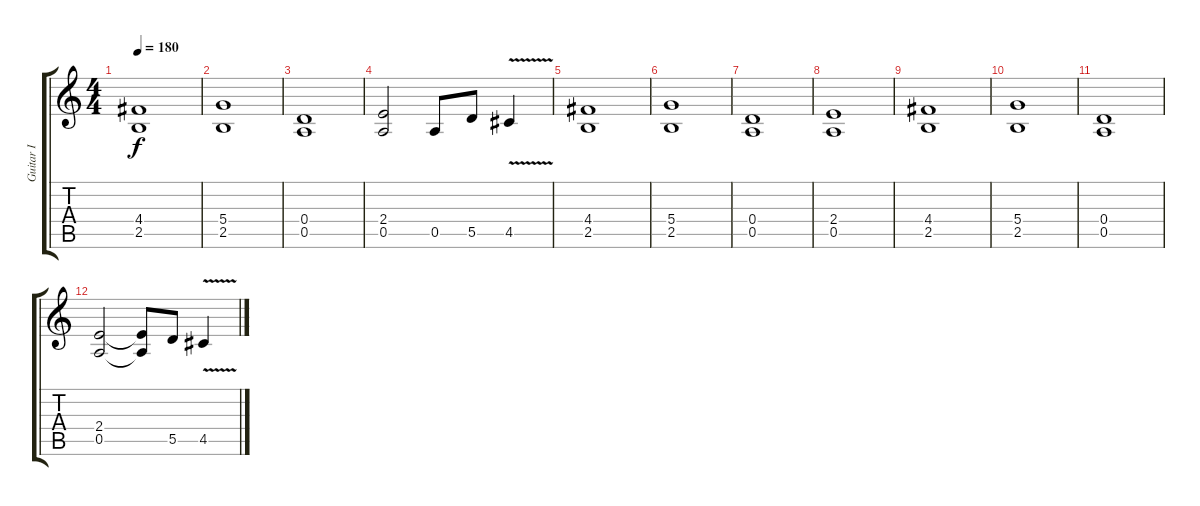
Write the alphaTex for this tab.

\track ("Guitar I" "Guitar I") {instrument distortionguitar}
\staff {score tabs}
\tuning (E4 B3 G3 D3 A2 E2) {hide}
\ts (4 4)
\tempo 180
\clef g2
\ks c
(4.4 2.5).1{dy f} |
(5.4 2.5).1 |
(0.4 0.5).1 |
(2.4 0.5).2 0.5.8 5.5.8 4.5{v}.4 |
(4.4 2.5).1 |
(5.4 2.5).1 |
(0.4 0.5).1 |
(2.4 0.5).1 |
(4.4 2.5).1 |
(5.4 2.5).1 |
(0.4 0.5).1 |
(2.4 0.5).2 (2.4{t} 0.5{t}).8 5.5.8 4.5{v}.4
